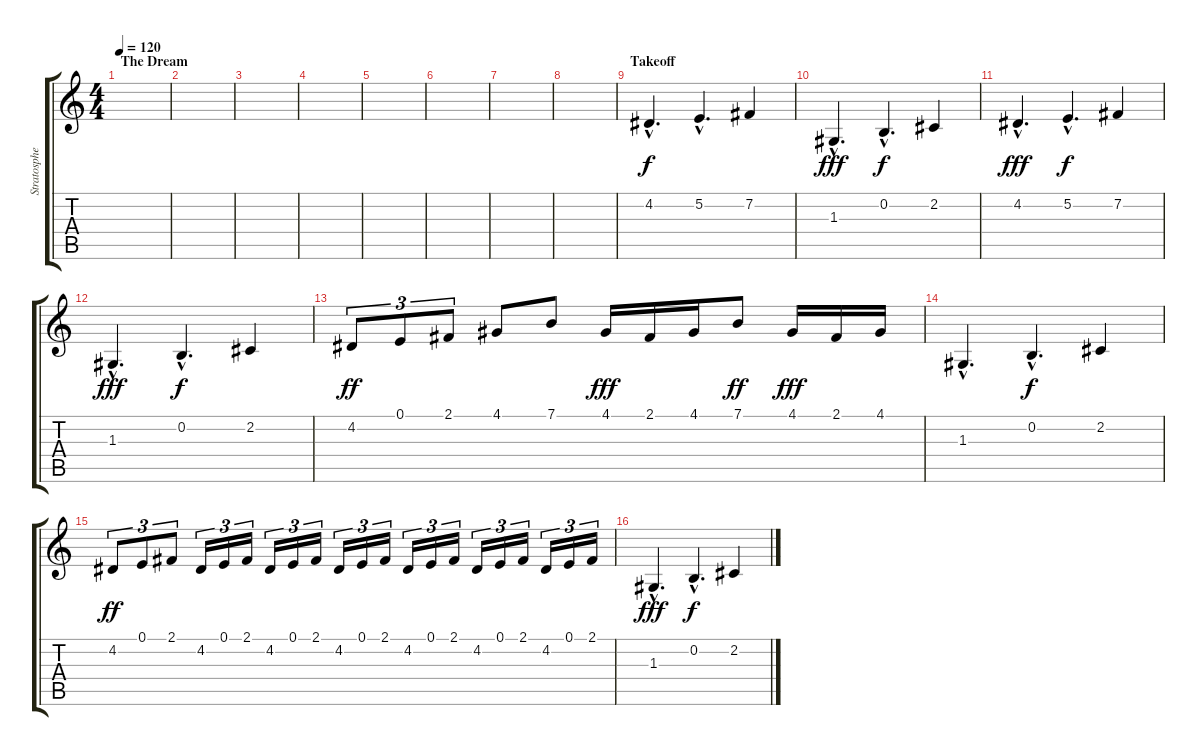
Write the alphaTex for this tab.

\track ("Stratosphere" "Stratosphe") {instrument honkytonkpiano}
\staff {score tabs}
\tuning (E4 B3 G3 D3 A2 E2) {hide}
\ts (4 4)
\section ("" "The Dream")
\tempo 120
\clef g2
\ks c
|
|
|
|
|
|
|
|
\section ("" "Takeoff")
4.2{hac}.4{d} 5.2{hac}.4{d dy f} 7.2.4 |
1.3{hac}.4{d dy fff} 0.2{hac}.4{d dy f} 2.2.4 |
4.2{hac}.4{d dy fff} 5.2{hac}.4{d dy f} 7.2.4 |
1.3{hac}.4{d dy fff} 0.2{hac}.4{d dy f} 2.2.4 |
4.2.8{tu (3 2) dy ff} 0.1.8{tu (3 2)} 2.1.8{tu (3 2)} 4.1.8 7.1.8 4.1.16{dy fff} 2.1.16 4.1.16 7.1.8{dy ff} 4.1.16{dy fff} 2.1.16 4.1.16 |
1.3{hac}.4{d} 0.2{hac}.4{d dy f} 2.2.4 |
4.2.8{tu (3 2) dy ff} 0.1.8{tu (3 2)} 2.1.8{tu (3 2)} 4.2.16{tu (3 2)} 0.1.16{tu (3 2)} 2.1.16{tu (3 2)} 4.2.16{tu (3 2)} 0.1.16{tu (3 2)} 2.1.16{tu (3 2)} 4.2.16{tu (3 2)} 0.1.16{tu (3 2)} 2.1.16{tu (3 2)} 4.2.16{tu (3 2)} 0.1.16{tu (3 2)} 2.1.16{tu (3 2)} 4.2.16{tu (3 2)} 0.1.16{tu (3 2)} 2.1.16{tu (3 2)} 4.2.16{tu (3 2)} 0.1.16{tu (3 2)} 2.1.16{tu (3 2)} |
1.3{hac}.4{d dy fff} 0.2{hac}.4{d dy f} 2.2.4
